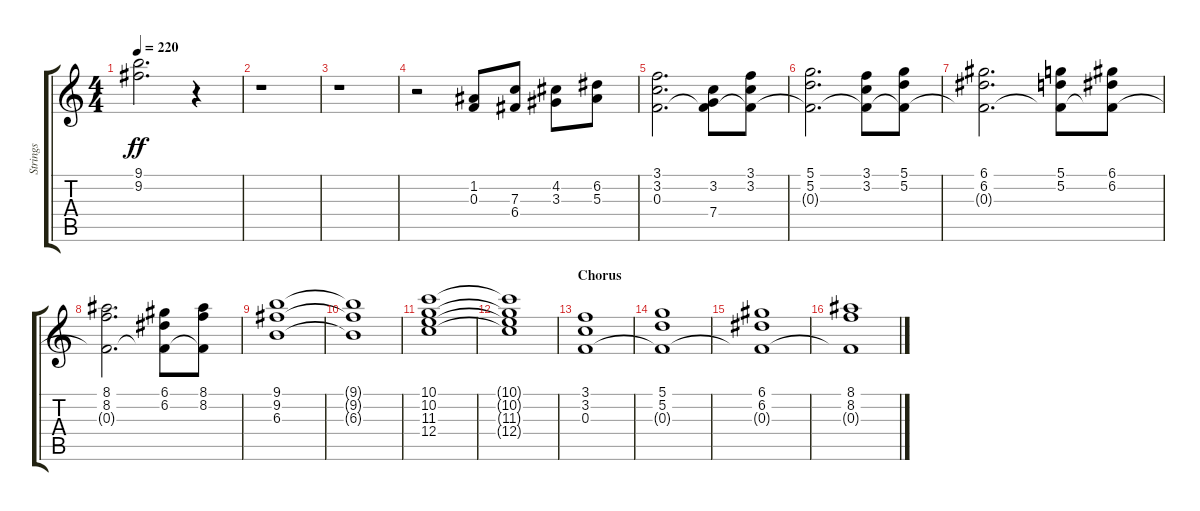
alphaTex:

\track ("Strings" "Strings") {instrument electricguitarclean}
\staff {score tabs}
\tuning (D4 A3 F3 C3 G2 C2) {hide}
\ts (4 4)
\tempo 220
\clef g2
\ks aminor
(9.1 9.2).2{d dy ff} r.4 |
r.1 |
r.1 |
r.2 (1.2 0.3).8 (7.3 6.4).8 (4.2 3.3).8 (6.2 5.3).8 |
(3.1 3.2 0.3).2{d} (3.2 0.3{t} 7.4).8 (3.1 3.2 0.3{t}).8 |
(5.1 5.2 0.3{t}).2{d} (3.1 3.2 0.3{t}).8 (5.1 5.2 0.3{t}).8 |
(6.1 6.2 0.3{t}).2{d} (5.1 5.2 0.3{t}).8 (6.1 6.2 0.3{t}).8 |
(8.1 8.2 0.3{t}).2{d} (6.1 6.2 0.3{t}).8 (8.1 8.2 0.3{t}).8 |
(9.1 9.2 6.3).1 |
(9.1{t} 9.2{t} 6.3{t}).1 |
(10.1 10.2 11.3 12.4).1 |
(10.1{t} 10.2{t} 11.3{t} 12.4{t}).1 |
\section ("" "Chorus")
(3.1 3.2 0.3).1 |
(5.1 5.2 0.3{t}).1 |
(6.1 6.2 0.3{t}).1 |
(8.1 8.2 0.3{t}).1
